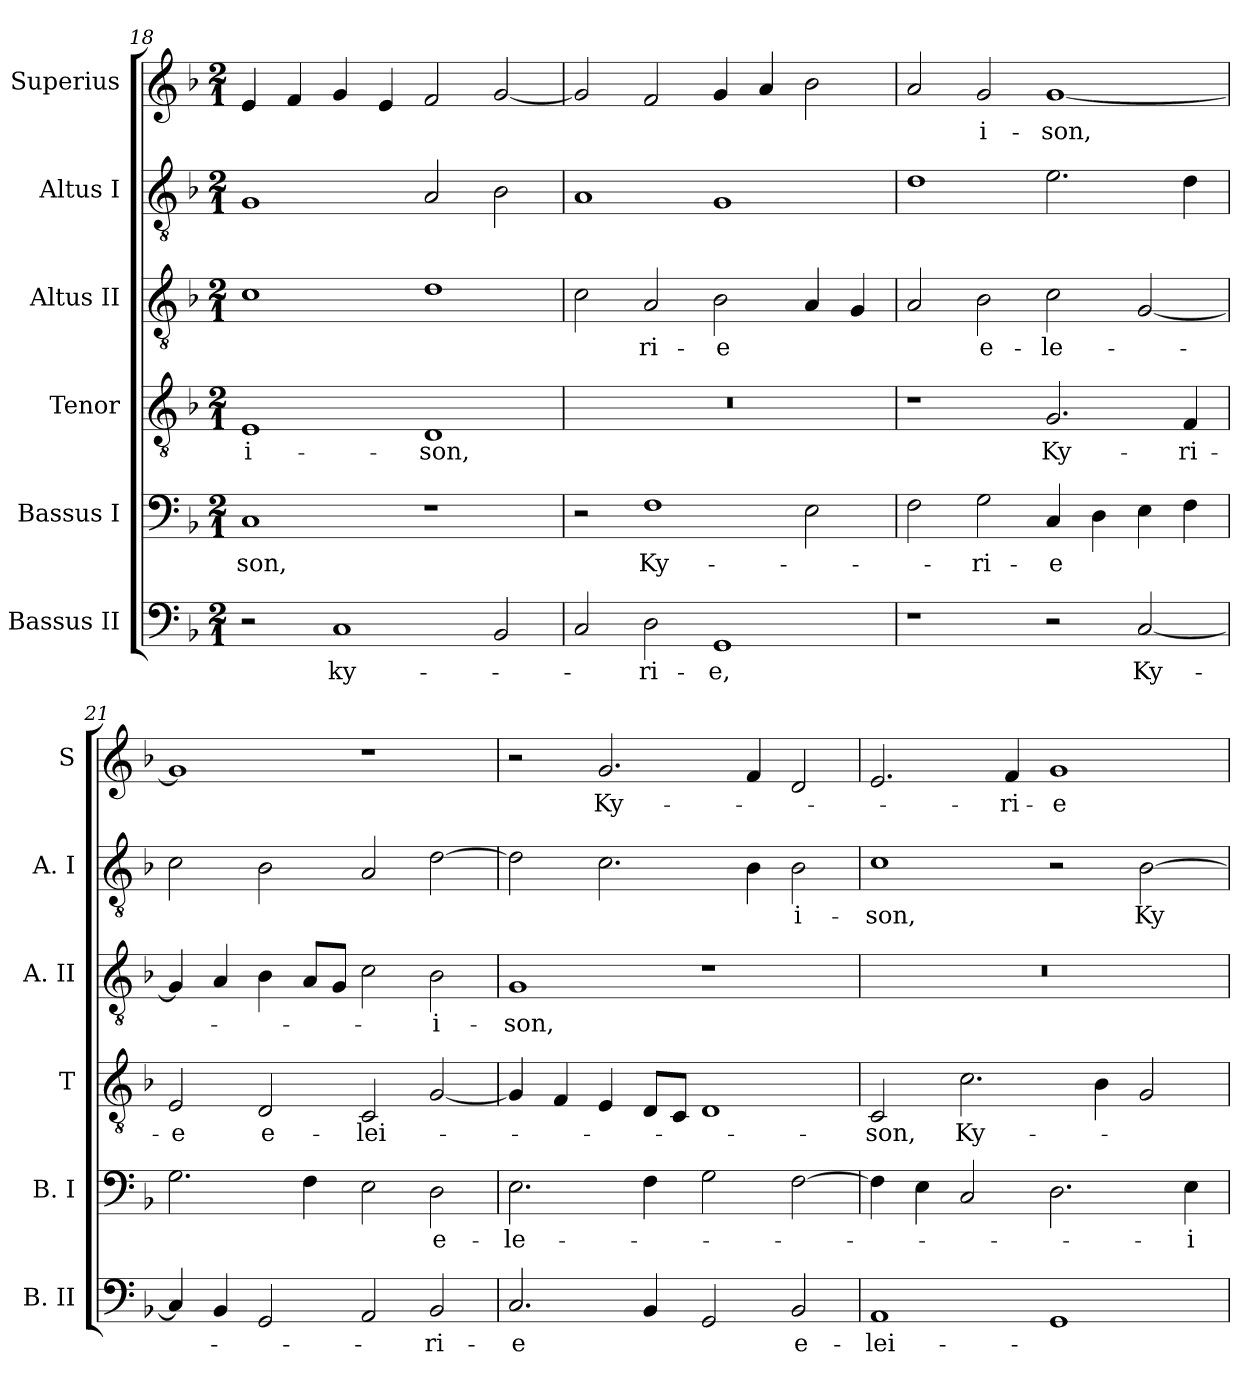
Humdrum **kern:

**kern	**text	**kern	**text	**kern	**text	**kern	**text	**kern	**text	**kern	**text
*part6	*part6	*part5	*part5	*part4	*part4	*part3	*part3	*part2	*part2	*part1	*part1
*staff6	*staff6	*staff5	*staff5	*staff4	*staff4	*staff3	*staff3	*staff2	*staff2	*staff1	*staff1
*I"Bassus II	*	*I"Bassus I	*	*I"Tenor	*	*I"Altus II	*	*I"Altus I	*	*I"Superius	*
*I'B. II	*	*I'B. I	*	*I'T	*	*I'A. II	*	*I'A. I	*	*I'S	*
*clefF4	*	*clefF4	*	*clefGv2	*	*clefGv2	*	*clefGv2	*	*clefG2	*
*k[b-]	*	*k[b-]	*	*k[b-]	*	*k[b-]	*	*k[b-]	*	*k[b-]	*
*F:	*	*F:	*	*F:	*	*F:	*	*F:	*	*F:	*
*M2/1	*	*M2/1	*	*M2/1	*	*M2/1	*	*M2/1	*	*M2/1	*
=18	=18	=18	=18	=18	=18	=18	=18	=18	=18	=18	=18
2r	.	1C	-son,	1E	-i-	1c	.	1G	.	4e	.
.	.	.	.	.	.	.	.	.	.	4f	.
1C	ky-	.	.	.	.	.	.	.	.	4g	.
.	.	.	.	.	.	.	.	.	.	4e	.
.	.	1r	.	1D	-son,	1d	.	2A	.	2f	.
2BB-	.	.	.	.	.	.	.	2B-	.	[2g	.
=19	=19	=19	=19	=19	=19	=19	=19	=19	=19	=19	=19
2C	.	2r	.	0r	.	2c	.	1A	.	2g]	.
2D	-ri-	1F	Ky-	.	.	2A	-ri-	.	.	2f	.
1GG	-e,	.	.	.	.	2B-	-e	1G	.	4g	.
.	.	.	.	.	.	.	.	.	.	4a	.
.	.	2E	.	.	.	4A	.	.	.	2b-	.
.	.	.	.	.	.	4G	.	.	.	.	.
=20	=20	=20	=20	=20	=20	=20	=20	=20	=20	=20	=20
1r	.	2F	.	1r	.	2A	.	1d	.	2a	.
.	.	2G	-ri-	.	.	2B-	e-	.	.	2g	-i-
2r	.	4C	-e	2.G	Ky-	2c	-le-	2.e	.	[1g	-son,
.	.	4D	.	.	.	.	.	.	.	.	.
[2C	Ky-	4E	.	.	.	[2G	.	.	.	.	.
.	.	4F	.	4F	-ri-	.	.	4d	.	.	.
=21	=21	=21	=21	=21	=21	=21	=21	=21	=21	=21	=21
4C]	.	2.G	.	2E	-e	4G]	.	2c	.	1g]	.
4BB-	.	.	.	.	.	4A	.	.	.	.	.
2GG	.	.	.	2D	e-	4B-	.	2B-	.	.	.
.	.	4F	.	.	.	8AL	.	.	.	.	.
.	.	.	.	.	.	8GJ	.	.	.	.	.
2AA	.	2E	.	2C	-lei-	2c	.	2A	.	1r	.
2BB-	-ri-	2D	e-	[2G	.	2B-	-i-	[2d	.	.	.
=22	=22	=22	=22	=22	=22	=22	=22	=22	=22	=22	=22
2.C	-e	2.E	-le-	4G]	.	1G	-son,	2d]	.	2r	.
.	.	.	.	4F	.	.	.	.	.	.	.
.	.	.	.	4E	.	.	.	2.c	.	2.g	Ky-
4BB-	.	4F	.	8DL	.	.	.	.	.	.	.
.	.	.	.	8CJ	.	.	.	.	.	.	.
2GG	.	2G	.	1D	.	1r	.	.	.	.	.
.	.	.	.	.	.	.	.	4B-	.	4f	.
2BB-	e-	[2F	.	.	.	.	.	2B-	-i-	2d	.
=23	=23	=23	=23	=23	=23	=23	=23	=23	=23	=23	=23
1AA	-lei-	4F]	.	2C	-son,	0r	.	1c	-son,	2.e	.
.	.	4E	.	.	.	.	.	.	.	.	.
.	.	2C	.	2.c	Ky-	.	.	.	.	.	.
.	.	.	.	.	.	.	.	.	.	4f	-ri-
1GG	.	2.D	.	.	.	.	.	2r	.	1g	-e
.	.	.	.	4B-	.	.	.	.	.	.	.
.	.	.	.	2G	.	.	.	[2B-	Ky-	.	.
.	.	4E	-i-	.	.	.	.	.	.	.	.
=	=	=	=	=	=	=	=	=	=	=	=
*-	*-	*-	*-	*-	*-	*-	*-	*-	*-	*-	*-
